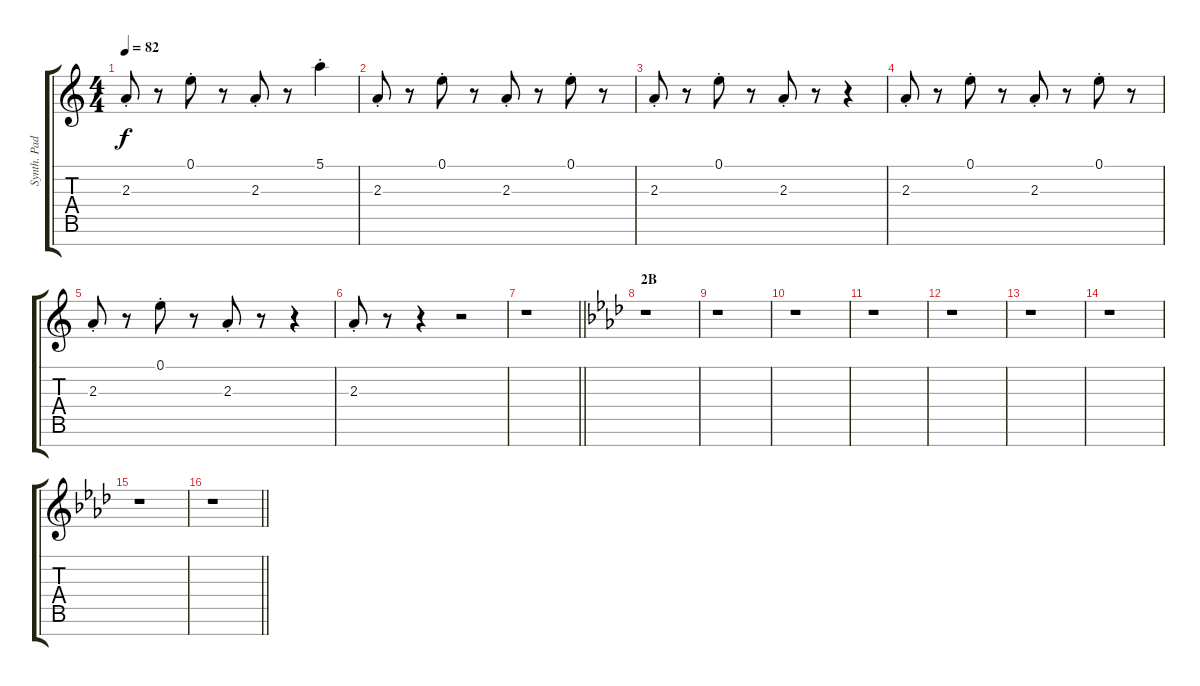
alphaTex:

\track ("Synth. Pad I" "Synth. Pad") {instrument lead1square}
\staff {score tabs}
\tuning (E5 B4 G4 D4 A3 E3 B2) {hide}
\ts (4 4)
\tempo 82
\clef g2
\ks c
2.3{st}.8{dy f} r.8 0.1{st}.8 r.8 2.3{st}.8 r.8 5.1{st}.4 |
2.3{st}.8 r.8 0.1{st}.8 r.8 2.3{st}.8 r.8 0.1{st}.8 r.8 |
2.3{st}.8 r.8 0.1{st}.8 r.8 2.3{st}.8 r.8 r.4 |
2.3{st}.8 r.8 0.1{st}.8 r.8 2.3{st}.8 r.8 0.1{st}.8 r.8 |
2.3{st}.8 r.8 0.1{st}.8 r.8 2.3{st}.8 r.8 r.4 |
2.3{st}.8 r.8 r.4 r.2 |
\barLineRight lightlight
r.1 |
\section ("" "2B")
\ks ab
r.1 |
r.1 |
r.1 |
r.1 |
r.1 |
r.1 |
r.1 |
r.1 |
\barLineRight lightlight
r.1
